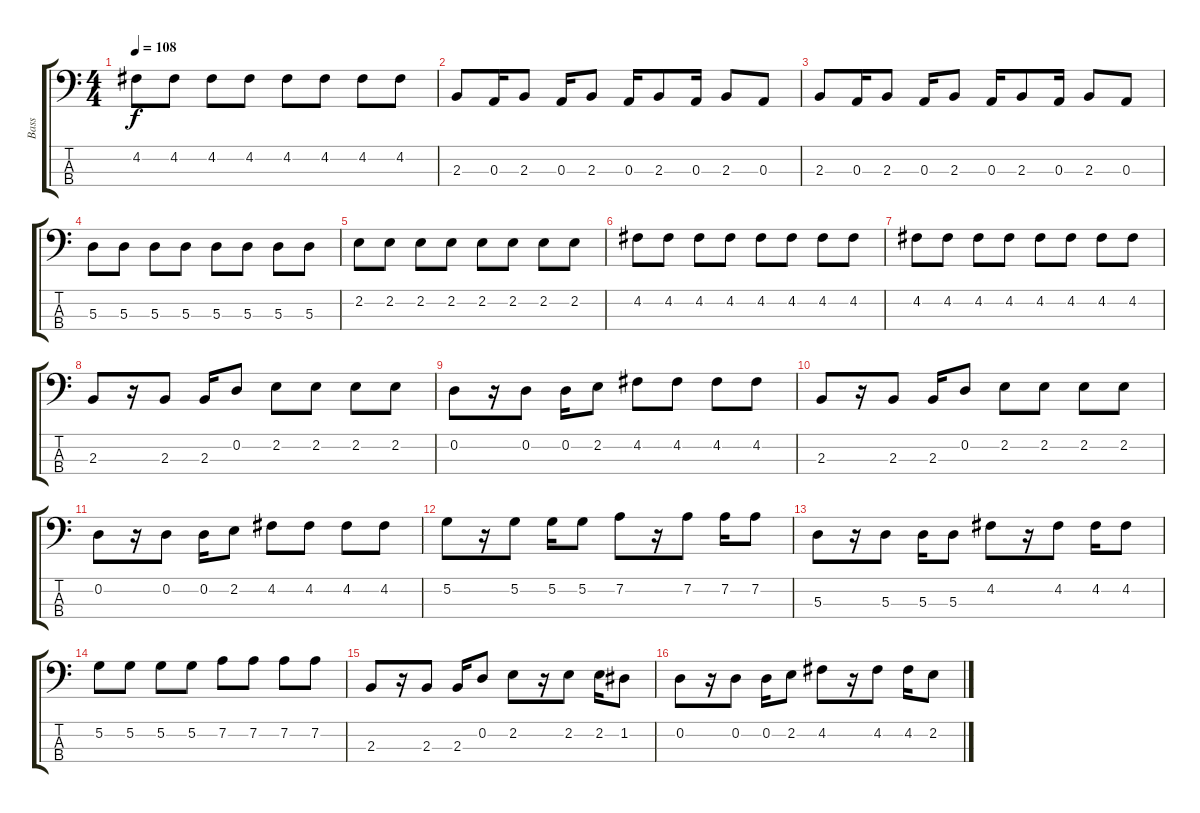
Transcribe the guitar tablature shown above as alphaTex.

\track ("Bass" "Bass") {instrument electricbasspick}
\staff {score tabs}
\tuning (G2 D2 A1 E1) {hide}
\ts (4 4)
\tempo 108
\clef f4
\ks c
4.2.8{dy f} 4.2.8 4.2.8 4.2.8 4.2.8 4.2.8 4.2.8 4.2.8 |
2.3.8 0.3.16 2.3.8 0.3.16 2.3.8 0.3.16 2.3.8 0.3.16 2.3.8 0.3.8 |
2.3.8 0.3.16 2.3.8 0.3.16 2.3.8 0.3.16 2.3.8 0.3.16 2.3.8 0.3.8 |
5.3.8 5.3.8 5.3.8 5.3.8 5.3.8 5.3.8 5.3.8 5.3.8 |
2.2.8 2.2.8 2.2.8 2.2.8 2.2.8 2.2.8 2.2.8 2.2.8 |
4.2.8 4.2.8 4.2.8 4.2.8 4.2.8 4.2.8 4.2.8 4.2.8 |
4.2.8 4.2.8 4.2.8 4.2.8 4.2.8 4.2.8 4.2.8 4.2.8 |
2.3.8 r.16 2.3.8 2.3.16 0.2.8 2.2.8 2.2.8 2.2.8 2.2.8 |
0.2.8 r.16 0.2.8 0.2.16 2.2.8 4.2.8 4.2.8 4.2.8 4.2.8 |
2.3.8 r.16 2.3.8 2.3.16 0.2.8 2.2.8 2.2.8 2.2.8 2.2.8 |
0.2.8 r.16 0.2.8 0.2.16 2.2.8 4.2.8 4.2.8 4.2.8 4.2.8 |
5.2.8 r.16 5.2.8 5.2.16 5.2.8 7.2.8 r.16 7.2.8 7.2.16 7.2.8 |
5.3.8 r.16 5.3.8 5.3.16 5.3.8 4.2.8 r.16 4.2.8 4.2.16 4.2.8 |
5.2.8 5.2.8 5.2.8 5.2.8 7.2.8 7.2.8 7.2.8 7.2.8 |
2.3.8 r.16 2.3.8 2.3.16 0.2.8 2.2.8 r.16 2.2.8 2.2.16 1.2.8 |
0.2.8 r.16 0.2.8 0.2.16 2.2.8 4.2.8 r.16 4.2.8 4.2.16 2.2.8
